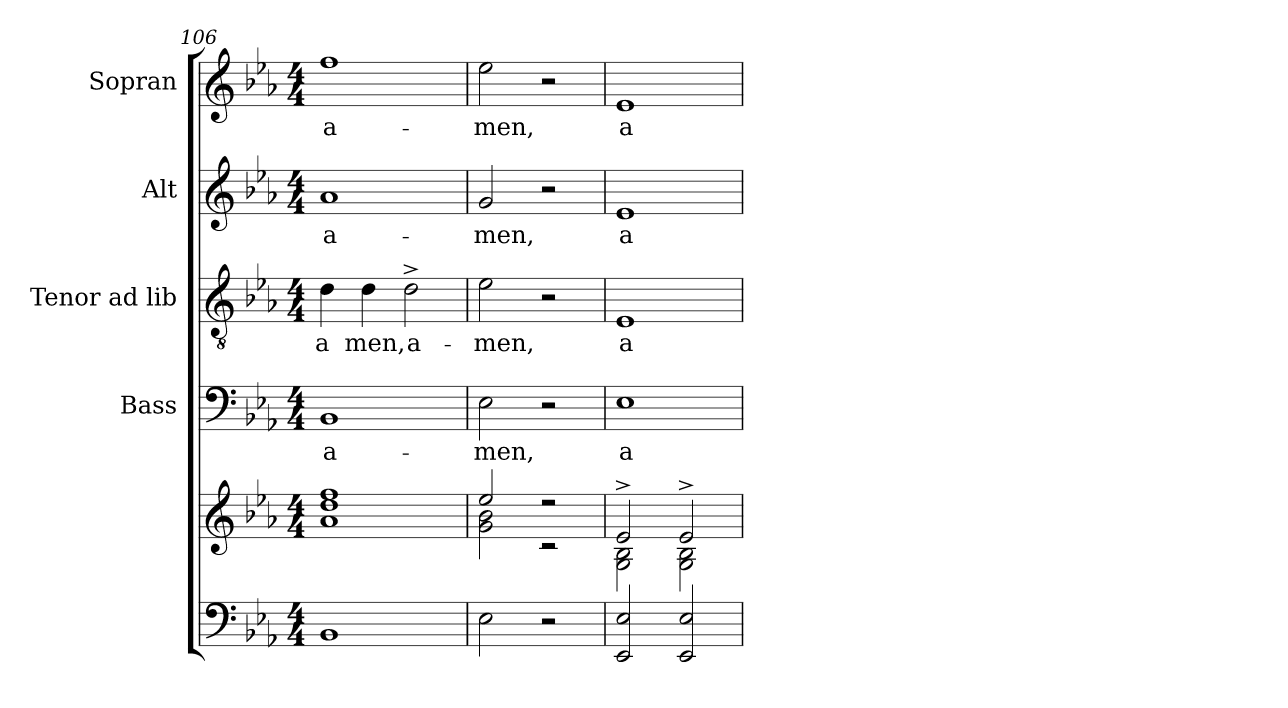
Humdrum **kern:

**kern	**kern	**kern	**text	**kern	**text	**kern	**text	**kern	**text
*part5	*part5	*part4	*part4	*part3	*part3	*part2	*part2	*part1	*part1
*staff6	*staff5	*staff4	*staff4	*staff3	*staff3	*staff2	*staff2	*staff1	*staff1
*	*	*I"Bass	*	*I"Tenor ad lib	*	*I"Alt	*	*I"Sopran	*
*	*	*I'B	*	*I'T	*	*I'A	*	*I'S	*
*clefF4	*clefG2	*clefF4	*	*clefGv2	*	*clefG2	*	*clefG2	*
*k[b-e-a-]	*k[b-e-a-]	*k[b-e-a-]	*	*k[b-e-a-]	*	*k[b-e-a-]	*	*k[b-e-a-]	*
*E-:	*E-:	*E-:	*	*E-:	*	*E-:	*	*E-:	*
*M4/4	*M4/4	*M4/4	*	*M4/4	*	*M4/4	*	*M4/4	*
=106	=106	=106	=106	=106	=106	=106	=106	=106	=106
*	*^	*	*	*	*	*	*	*	*
!	!	!	!	!LO:LY:b	!	!LO:LY:b	!	!LO:LY:b	!	!LO:LY:b
1BB-	1dd 1ff	1a-	1BB-	a-	4d\	a­	1a-	a-	1ff	a-
!	!	!	!	!	!	!LO:LY:b	!	!	!	!
.	.	.	.	.	4d\	men,	.	.	.	.
!	!	!	!	!	!	!LO:LY:b	!	!	!	!
.	.	.	.	.	2d^>\	a-	.	.	.	.
=107	=107	=107	=107	=107	=107	=107	=107	=107	=107	=107
!	!	!	!	!LO:LY:b	!	!LO:LY:b	!	!LO:LY:b	!	!LO:LY:b
2E-\	2ee-/	2g\ 2b-\	2E-\	-men,	2e-\	-men,	2g/	-men,	2ee-\	-men,
2r	2r	2r	2r	.	2r	.	2r	.	2r	.
=108	=108	=108	=108	=108	=108	=108	=108	=108	=108	=108
!	!	!	!	!LO:LY:b	!	!LO:LY:b	!	!LO:LY:b	!	!LO:LY:b
2EE-/ 2E-/	2e-^>/	2G\ 2B-\	1E-	a-	1E-	a-	1e-	a-	1e-	a-
2EE-/ 2E-/	2e-^>/	2G\ 2B-\	.	.	.	.	.	.	.	.
*	*v	*v	*	*	*	*	*	*	*	*
=	=	=	=	=	=	=	=	=	=
*-	*-	*-	*-	*-	*-	*-	*-	*-	*-
